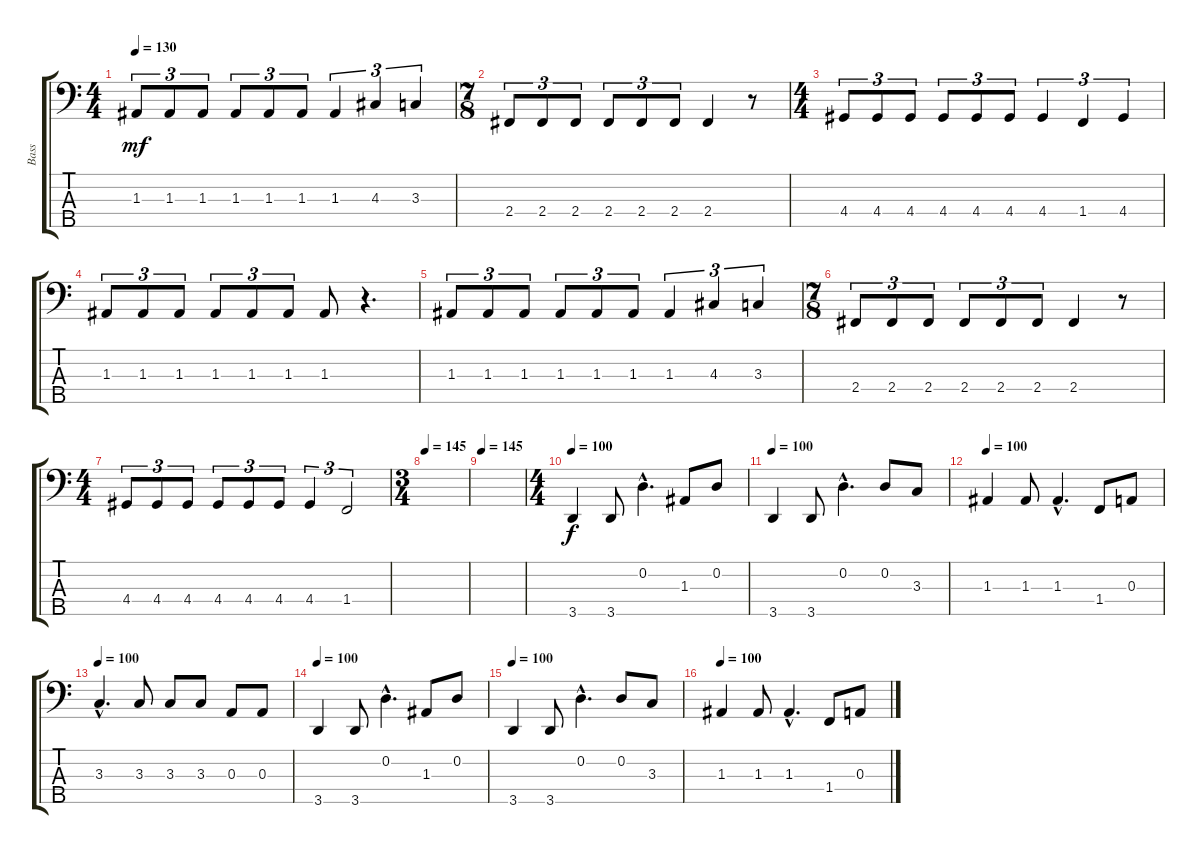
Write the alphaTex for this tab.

\track ("Bass" "Bass") {instrument electricbasspick}
\staff {score tabs}
\tuning (G2 D2 A1 E1 B0) {hide}
\ts (4 4)
\tempo 130
\clef f4
\ks c
1.3.8{tu (3 2) dy mf} 1.3.8{tu (3 2)} 1.3.8{tu (3 2)} 1.3.8{tu (3 2)} 1.3.8{tu (3 2)} 1.3.8{tu (3 2)} 1.3.4{tu (3 2)} 4.3.4{tu (3 2)} 3.3.4{tu (3 2)} |
\ts (7 8)
2.4.8{tu (3 2)} 2.4.8{tu (3 2)} 2.4.8{tu (3 2)} 2.4.8{tu (3 2)} 2.4.8{tu (3 2)} 2.4.8{tu (3 2)} 2.4.4 r.8 |
\ts (4 4)
4.4.8{tu (3 2)} 4.4.8{tu (3 2)} 4.4.8{tu (3 2)} 4.4.8{tu (3 2)} 4.4.8{tu (3 2)} 4.4.8{tu (3 2)} 4.4.4{tu (3 2)} 1.4.4{tu (3 2)} 4.4.4{tu (3 2)} |
1.3.8{tu (3 2)} 1.3.8{tu (3 2)} 1.3.8{tu (3 2)} 1.3.8{tu (3 2)} 1.3.8{tu (3 2)} 1.3.8{tu (3 2)} 1.3.8 r.4{d} |
1.3.8{tu (3 2)} 1.3.8{tu (3 2)} 1.3.8{tu (3 2)} 1.3.8{tu (3 2)} 1.3.8{tu (3 2)} 1.3.8{tu (3 2)} 1.3.4{tu (3 2)} 4.3.4{tu (3 2)} 3.3.4{tu (3 2)} |
\ts (7 8)
2.4.8{tu (3 2)} 2.4.8{tu (3 2)} 2.4.8{tu (3 2)} 2.4.8{tu (3 2)} 2.4.8{tu (3 2)} 2.4.8{tu (3 2)} 2.4.4 r.8 |
\ts (4 4)
4.4.8{tu (3 2)} 4.4.8{tu (3 2)} 4.4.8{tu (3 2)} 4.4.8{tu (3 2)} 4.4.8{tu (3 2)} 4.4.8{tu (3 2)} 4.4.4{tu (3 2)} 1.4.2{tu (3 2)} |
\ts (3 4)
\tempo 145
|
\tempo 145
|
\ts (4 4)
\tempo 100
3.5.4{dy f} 3.5.8 0.2{hac}.4{d} 1.3.8 0.2.8 |
\tempo 100
3.5.4 3.5.8 0.2{hac}.4{d} 0.2.8 3.3.8 |
\tempo 100
1.3.4 1.3.8 1.3{hac}.4{d} 1.4.8 0.3.8 |
\tempo 100
3.3{hac}.4{d} 3.3.8 3.3.8 3.3.8 0.3.8 0.3.8 |
\tempo 100
3.5.4 3.5.8 0.2{hac}.4{d} 1.3.8 0.2.8 |
\tempo 100
3.5.4 3.5.8 0.2{hac}.4{d} 0.2.8 3.3.8 |
\tempo 100
1.3.4 1.3.8 1.3{hac}.4{d} 1.4.8 0.3.8
